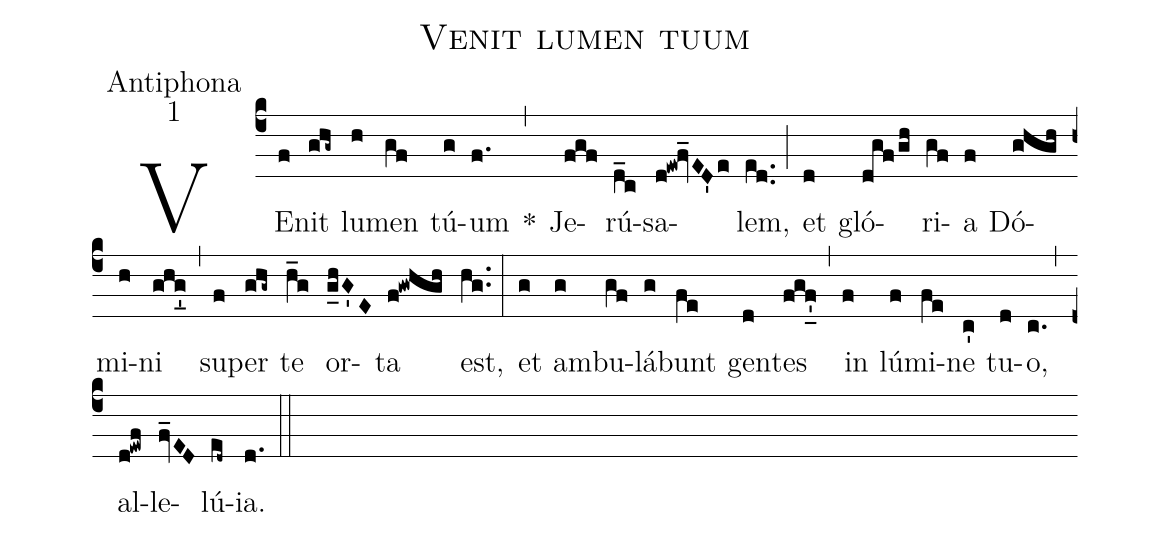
name:Venit lumen tuum;
office-part:Antiphona;
mode:1;
%%
(c4) VE(f)nit(ghg~) lu(h)men(gf) tú(g)um(f.) *(,) Je(fgf)rú(d_c)sa(d!ew!fv_ED'e)lem,(ed..) (;) et(d) gló(dgf/gh)ri(gf)a(f) Dó(ghgh)mi(h)ni(ghg'_) (,) su(f)per(ghg~) te(h_g) or(g_hG'E)ta(f!gwhgh) est,(hg..) (:) et(g) am(g)bu(gf)lá(g)bunt(fe) gen(d)tes(fgf'_) (,) in(f) lú(f)mi(fe)ne(c') tu(d)o,(c.) (,) al(d!ewf)le(fv_ED)lú(ed~)ia.(d.) (::)
